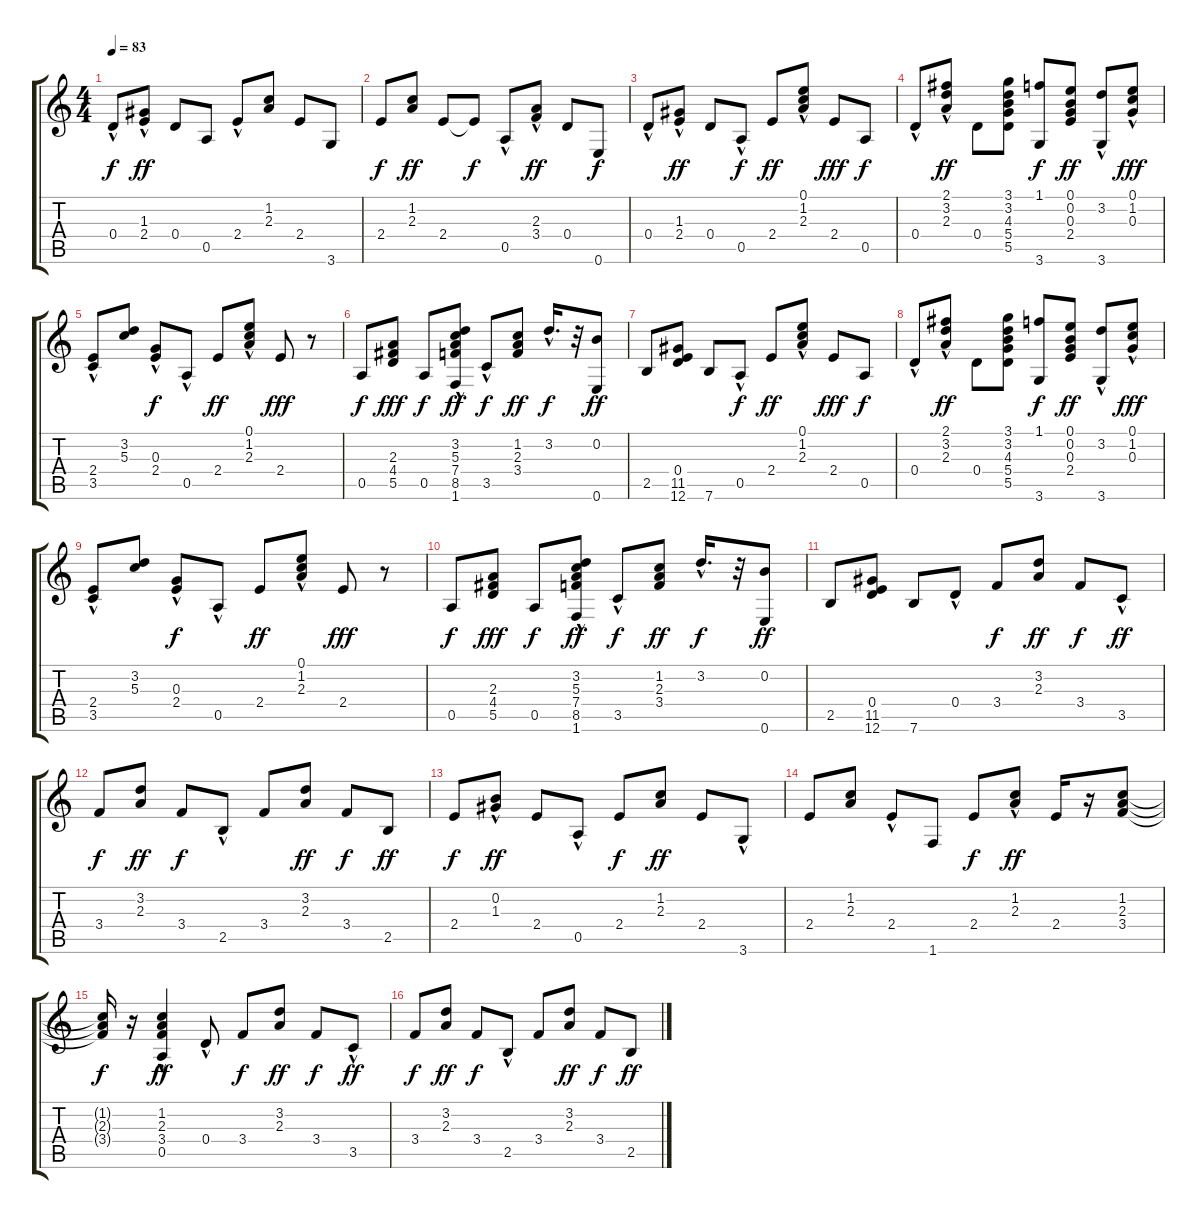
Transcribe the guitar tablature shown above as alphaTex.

\track "" {instrument acousticguitarsteel}
\staff {score tabs}
\tuning (E4 B3 G3 D3 A2 E2) {hide}
\ts (4 4)
\tempo 83
\clef g2
\ks c
0.4{hac}.8{dy f} (1.3{hac} 2.4).8{dy ff} 0.4.8 0.5.8 2.4{hac}.8 (1.2 2.3).8 2.4.8 3.6.8 |
2.4.8{dy f} (1.2 2.3).8{dy ff} 2.4.8 2.4{t}.8{dy f} 0.5{hac}.8 (2.3{hac} 3.4).8{dy ff} 0.4.8 0.6.8{dy f} |
0.4{hac}.8 (1.3{hac} 2.4).8{dy ff} 0.4.8 0.5{hac}.8{dy f} 2.4.8{dy ff} (0.1{hac} 1.2 2.3{hac}).8 2.4.8{dy fff} 0.5.8{dy f} |
0.4{hac}.8 (2.1{hac} 3.2{hac} 2.3).8{dy ff} 0.4.8 (3.1 3.2 4.3 5.4 5.5).8 (1.1 3.6).8{dy f} (0.1 0.2 0.3 2.4).8{dy ff} (3.2 3.6{hac}).8 (0.1 1.2 0.3{hac}).8{dy fff} |
(2.4{hac} 3.5).8 (3.2 5.3).8 (0.3 2.4{hac}).8{dy f} 0.5{hac}.8 2.4.8{dy ff} (0.1{hac} 1.2 2.3{hac}).8 2.4.8{dy fff} r.8 |
0.5.8{dy f} (2.3 4.4 5.5).8{dy fff} 0.5.8{dy f} (3.2 5.3 7.4 8.5 1.6{hac}).8{dy ff} 3.5{hac}.8{dy f} (1.2 2.3 3.4).8{dy ff} 3.2{hac}.16{d dy f} r.32 (0.2 0.6).8{dy ff} |
2.5.8 (0.4 11.5 12.6).8 7.6.8 0.5{hac}.8{dy f} 2.4.8{dy ff} (0.1{hac} 1.2 2.3{hac}).8 2.4.8{dy fff} 0.5.8{dy f} |
0.4{hac}.8 (2.1{hac} 3.2{hac} 2.3).8{dy ff} 0.4.8 (3.1 3.2 4.3 5.4 5.5).8 (1.1 3.6).8{dy f} (0.1 0.2 0.3 2.4).8{dy ff} (3.2 3.6{hac}).8 (0.1 1.2 0.3{hac}).8{dy fff} |
(2.4{hac} 3.5).8 (3.2 5.3).8 (0.3 2.4{hac}).8{dy f} 0.5{hac}.8 2.4.8{dy ff} (0.1{hac} 1.2 2.3{hac}).8 2.4.8{dy fff} r.8 |
0.5.8{dy f} (2.3 4.4 5.5).8{dy fff} 0.5.8{dy f} (3.2 5.3 7.4 8.5 1.6{hac}).8{dy ff} 3.5{hac}.8{dy f} (1.2 2.3 3.4).8{dy ff} 3.2{hac}.16{d dy f} r.32 (0.2 0.6).8{dy ff} |
2.5.8 (0.4 11.5 12.6).8 7.6.8 0.4{hac}.8 3.4.8{dy f} (3.2 2.3).8{dy ff} 3.4.8{dy f} 3.5{hac}.8{dy ff} |
3.4.8{dy f} (3.2 2.3).8{dy ff} 3.4.8{dy f} 2.5{hac}.8 3.4.8 (3.2 2.3).8{dy ff} 3.4.8{dy f} 2.5.8{dy ff} |
2.4.8{dy f} (0.2 1.3{hac}).8{dy ff} 2.4.8 0.5{hac}.8 2.4.8{dy f} (1.2 2.3).8{dy ff} 2.4.8 3.6{hac}.8 |
2.4.8 (1.2 2.3).8 2.4{hac}.8 1.6.8 2.4.8{dy f} (1.2 2.3{hac}).8{dy ff} 2.4.16 r.16 (1.2 2.3 3.4).8 |
(1.2{t} 2.3{t} 3.4{t}).16{dy f} r.16 (1.2{hac} 2.3{hac} 3.4 0.5{hac}).4{dy ff} 0.4{hac}.8 3.4.8{dy f} (3.2 2.3).8{dy ff} 3.4.8{dy f} 3.5{hac}.8{dy ff} |
3.4.8{dy f} (3.2 2.3).8{dy ff} 3.4.8{dy f} 2.5{hac}.8 3.4.8 (3.2 2.3).8{dy ff} 3.4.8{dy f} 2.5.8{dy ff}
